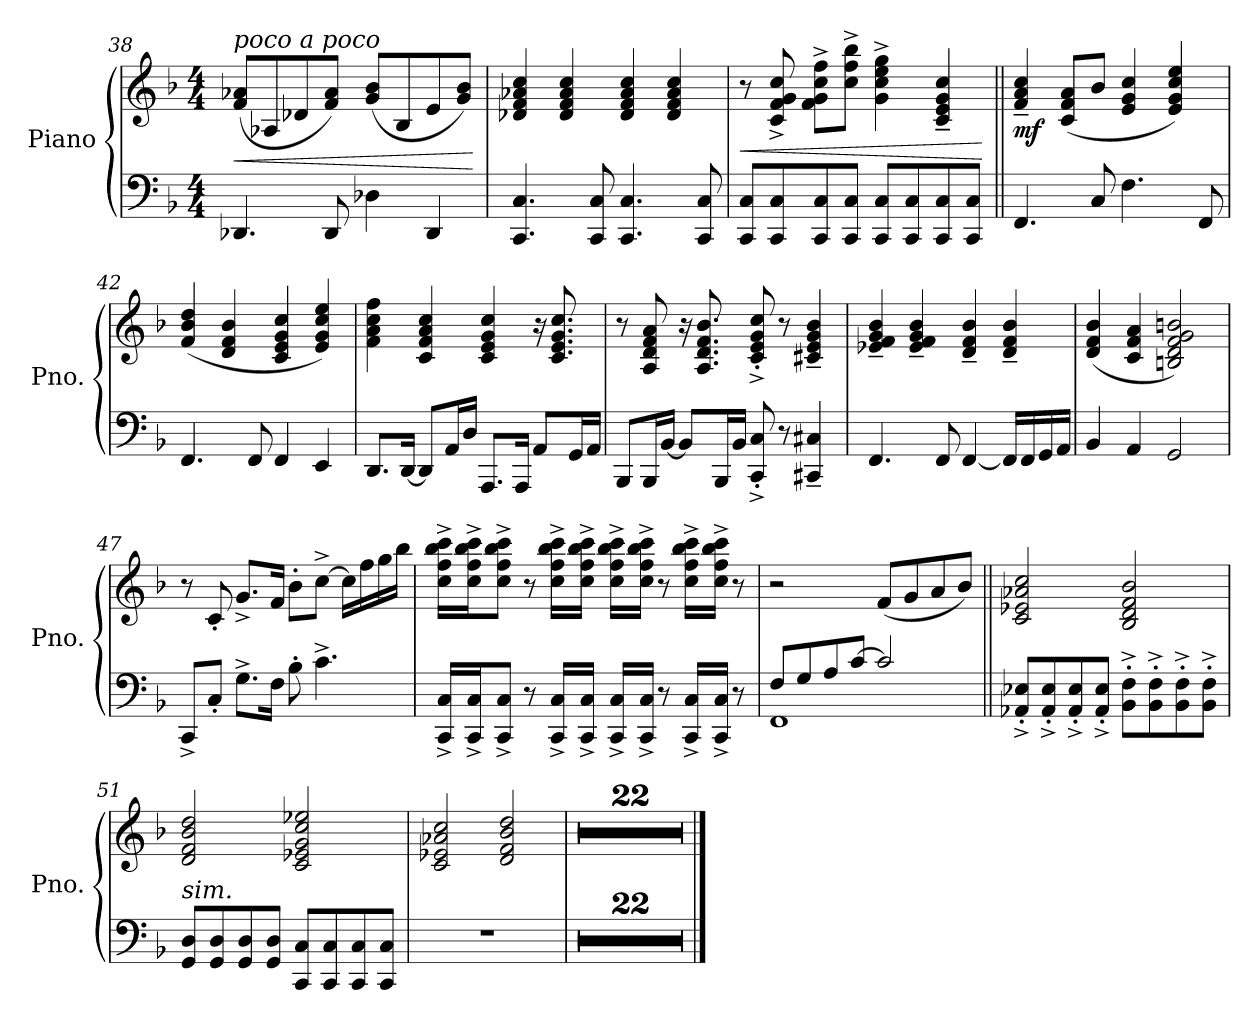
**kern	**kern	**dynam
*part1	*part1	*part1
*staff2	*staff1	*staff1/2
*I"Piano	*	*
*I'Pno.	*	*
*clefF4	*clefG2	*
*k[b-]	*k[b-]	*
*M4/4	*M4/4	*
=38	=38	=38
!	!LO:TX:a:i:t=poco a poco	!
!	!	!LO:HP:b
4.DD-X/	(8f/ 8a-X/L	<
.	8A-X/	.
.	8d-X/	.
8DD-/	8f/ 8a-/J)	.
4D-X\	(8g/ 8b-/L	.
.	8B-/	.
4DD-/	8e/	.
.	8g/ 8b-/J)	.
.	.	[
=39	=39	=39
4.CC/ 4.C/	4d-X/ 4f/ 4a-X/ 4cc/	.
.	4d-/ 4f/ 4a-/ 4cc/	.
8CC/ 8C/	.	.
4.CC/ 4.C/	4d-/ 4f/ 4a-/ 4cc/	.
.	4d-/ 4f/ 4a-/ 4cc/	.
8CC/ 8C/	.	.
=40	=40	=40
!	!	!LO:HP:b
8CC/ 8C/L	8r	<
8CC/ 8C/	8c/^ 8f/^ 8g/^ 8cc/^	.
8CC/ 8C/	8f\^ 8g\^ 8cc\^ 8ff\^L	.
8CC/ 8C/J	8cc\^ 8ff\^ 8bb-\^J	.
8CC/ 8C/L	4g\^ 4cc\^ 4ee\^ 4gg\^	.
8CC/ 8C/	.	.
8CC/ 8C/	4c/~ 4e/~ 4g/~ 4cc/~	.
8CC/ 8C/J	.	.
.	.	[
!!LO:PB:g=z
=41||	=41||	=41||
!	!	!LO:DY:b
4.FF/	4f/~ 4a/~ 4cc/~	mf
.	(8c/ 8f/ 8a/L	.
8C/	8b-/J	.
4.F\	4e/ 4g/ 4cc/	.
.	4e/ 4g/ 4cc/ 4ee/)	.
8FF/	.	.
=42	=42	=42
4.FF/	(4f/ 4b-/ 4dd/	.
.	4d/ 4f/ 4b-/	.
8FF/	.	.
4FF/	4c/ 4e/ 4g/ 4cc/	.
4EE/	4e/ 4g/ 4cc/ 4ee/)	.
=43	=43	=43
8.DD/L	4f\ 4a\ 4cc\ 4ff\	.
[16DD/Jk	.	.
8DD/L]	4c/ 4f/ 4a/ 4cc/	.
16AA/L	.	.
16D/JJ	.	.
8.AAA/L	4c/ 4e/ 4g/ 4cc/	.
16AAA/Jk	.	.
8AA/L	16r	.
.	8.c/ 8.e/ 8.g/ 8.cc/	.
16GG/L	.	.
16AA/JJ	.	.
=44	=44	=44
8BBB-/L	8r	.
16BBB-/L	8A/ 8d/ 8f/ 8a/	.
[16BB-/JJ	.	.
8BB-/L]	16r	.
.	8.A/ 8.d/ 8.f/ 8.b-/	.
16BBB-/L	.	.
16BB-/JJ	.	.
8CC/'^ 8C/'^	8c/'^ 8e/'^ 8g/'^ 8cc/'^	.
8r	8r	.
4CC#X/~ 4C#X/~	4c#X/~ 4e/~ 4g/~ 4b-/~	.
!!LO:LB:g=z
=45	=45	=45
4.FF/	4e-X/~ 4f/~ 4g/~ 4b-/~	.
.	4e-/~ 4f/~ 4g/~ 4b-/~	.
8FF/	.	.
[4FF/	4d/~ 4f/~ 4b-/~	.
16FF/LL]	4d/~ 4f/~ 4b-/~	.
16FF/	.	.
16GG/	.	.
16AA/JJ	.	.
=46	=46	=46
4BB-/	(4d/ 4f/ 4b-/	.
4AA/	4c/ 4f/ 4a/	.
2GG/	2Bn/ 2d/ 2f/ 2g/ 2bn/)	.
=47	=47	=47
8CC^/L	8r	.
8C'/J	8c'/	.
8.G^\L	8.g^/L	.
16F\Jk	16f/Jk	.
8B-'\	8b-'\L	.
4.c^\	[8cc^\J	.
.	16cc\LL]	.
.	16ff\	.
.	16gg\	.
.	16bb-\JJ	.
!!LO:LB:g=z
=48	=48	=48
16CC/^ 16C/^LL	16cc\^ 16ff\^ 16bb-\^ 16ccc\^LL	.
16CC/^ 16C/^J	16cc\^ 16ff\^ 16bb-\^ 16ccc\^J	.
8CC/^ 8C/^J	8cc\^ 8ff\^ 8bb-\^ 8ccc\^J	.
8r	8r	.
16CC/^ 16C/^LL	16cc\^ 16ff\^ 16bb-\^ 16ccc\^LL	.
16CC/^ 16C/^JJ	16cc\^ 16ff\^ 16bb-\^ 16ccc\^JJ	.
16CC/^ 16C/^LL	16cc\^ 16ff\^ 16bb-\^ 16ccc\^LL	.
16CC/^ 16C/^JJ	16cc\^ 16ff\^ 16bb-\^ 16ccc\^JJ	.
8r	8r	.
16CC/^ 16C/^LL	16cc\^ 16ff\^ 16bb-\^ 16ccc\^LL	.
16CC/^ 16C/^JJ	16cc\^ 16ff\^ 16bb-\^ 16ccc\^JJ	.
8r	8r	.
=49	=49	=49
*^	*	*
8F/L	1FF	2r	.
8G/	.	.	.
8A/	.	.	.
[8c/J	.	.	.
2c/]	.	(8f/L	.
.	.	8g/	.
.	.	8a/	.
.	.	8b-/J)	.
*v	*v	*	*
=50||	=50||	=50||
8AA-X/'^ 8E-X/'^L	2c/ 2e-X/ 2a-X/ 2cc/	.
8AA-/'^ 8E-/'^	.	.
8AA-/'^ 8E-/'^	.	.
8AA-/'^ 8E-/'^J	.	.
8BB-\'^ 8F\'^L	2B-/ 2d/ 2f/ 2b-/	.
8BB-\'^ 8F\'^	.	.
8BB-\'^ 8F\'^	.	.
8BB-\'^ 8F\'^J	.	.
!!LO:LB:g=z
=51	=51	=51
!LO:TX:a:i:t=sim.	!	!
8GG/ 8D/L	2d/ 2f/ 2b-/ 2dd/	.
8GG/ 8D/	.	.
8GG/ 8D/	.	.
8GG/ 8D/J	.	.
8CC/ 8C/L	2c/ 2e-X/ 2g/ 2cc/ 2ee-X/	.
8CC/ 8C/	.	.
8CC/ 8C/	.	.
8CC/ 8C/J	.	.
=52	=52	=52
1r	2c/ 2e-X/ 2a-X/ 2cc/	.
.	2d/ 2f/ 2b-/ 2dd/	.
=53	=53	=53
1r	1r	.
=54	=54	=54
1r	1r	.
=55	=55	=55
1r	1r	.
=56	=56	=56
1r	1r	.
=57	=57	=57
1r	1r	.
=58	=58	=58
1r	1r	.
=59	=59	=59
1r	1r	.
=60	=60	=60
1r	1r	.
=61	=61	=61
1r	1r	.
=62	=62	=62
1r	1r	.
=63	=63	=63
1r	1r	.
=64	=64	=64
1r	1r	.
!!LO:LB:g=z
=65	=65	=65
1r	1r	.
=66	=66	=66
1r	1r	.
=67	=67	=67
1r	1r	.
=68	=68	=68
1r	1r	.
=69	=69	=69
1r	1r	.
=70	=70	=70
1r	1r	.
=71	=71	=71
1r	1r	.
=72	=72	=72
1r	1r	.
=73	=73	=73
1r	1r	.
=74	=74	=74
1r	1r	.
==	==	==
*-	*-	*-
